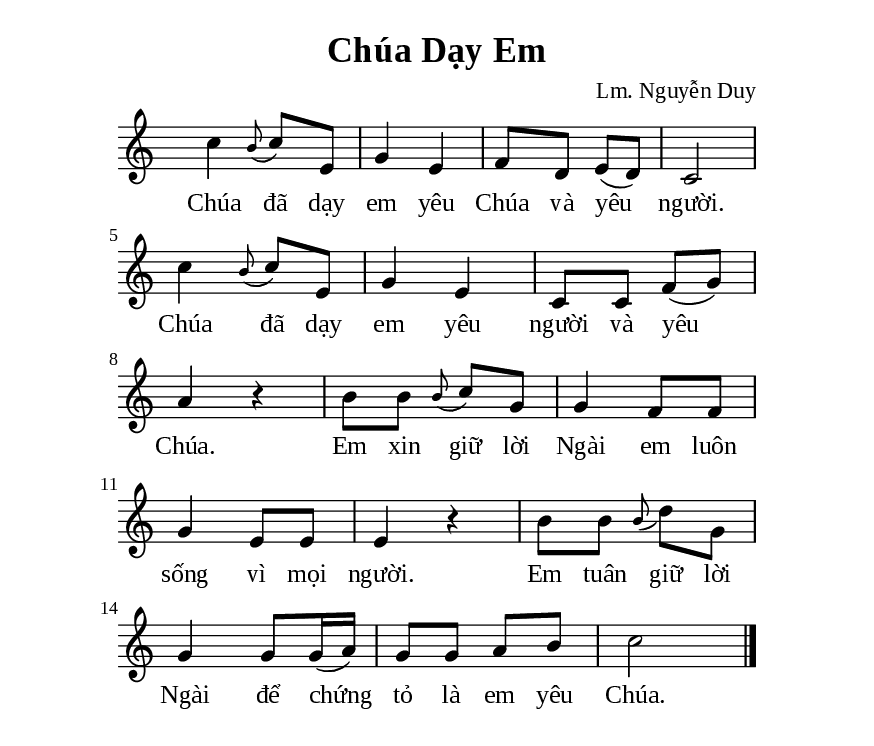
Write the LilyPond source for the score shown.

% Cài đặt chung
\version "2.20.0"
\include "english.ly"

\header {
  title = "Chúa Dạy Em"
  composer = "Lm. Nguyễn Duy"
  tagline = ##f
}

global = {
  \key c \major
  \time 2/4
  \override Lyrics.LyricSpace.minimum-distance = #2.0
}

\paper {
  #(set-paper-size "a5")
  top-margin = 15\mm
  bottom-margin = 15\mm
  left-margin = 20\mm
  right-margin = 20\mm
  indent = #0
  #(define fonts
	 (make-pango-font-tree "Liberation Serif"
	 		       "Liberation Serif"
			       "Liberation Serif"
			       (/ 20 20)))
}

% Nhạc điệp khúc
sopChorus = \relative c' {
  c'4 \appoggiatura b8 c e, |
  g4 e |
  f8 d e (d) |
  c2 |
  c'4 \appoggiatura b8 c e, |
  g4 e |
  c8 c f (g) |
  a4 r |
  b8 b \appoggiatura b c g |
  g4 f8 f |
  g4 e8 e |
  e4 r |
  b'8 b \appoggiatura b d g, |
  g4 g8 g16 (a) g8 g a b |
  c2 \bar "|."
}

% Lời điệp khúc
choruslyricA = \lyricmode {
  Chúa đã dạy em yêu Chúa và yêu người.
  Chúa đã dạy em yêu người và yêu Chúa.
  Em xin giữ lời Ngài em luôn sống vì mọi người.
  Em tuân giữ lời Ngài để chứng tỏ là em yêu Chúa.
}

% Bố trí
\score {
  \new ChoirStaff <<
    \new Staff = chorus <<
      \override Staff.TimeSignature.transparent = ##t
      \new Voice = "sopranos" {
        \global \stemNeutral \sopChorus
      }
    >>
    \new Lyrics \lyricsto sopranos \choruslyricA
  >>
}
